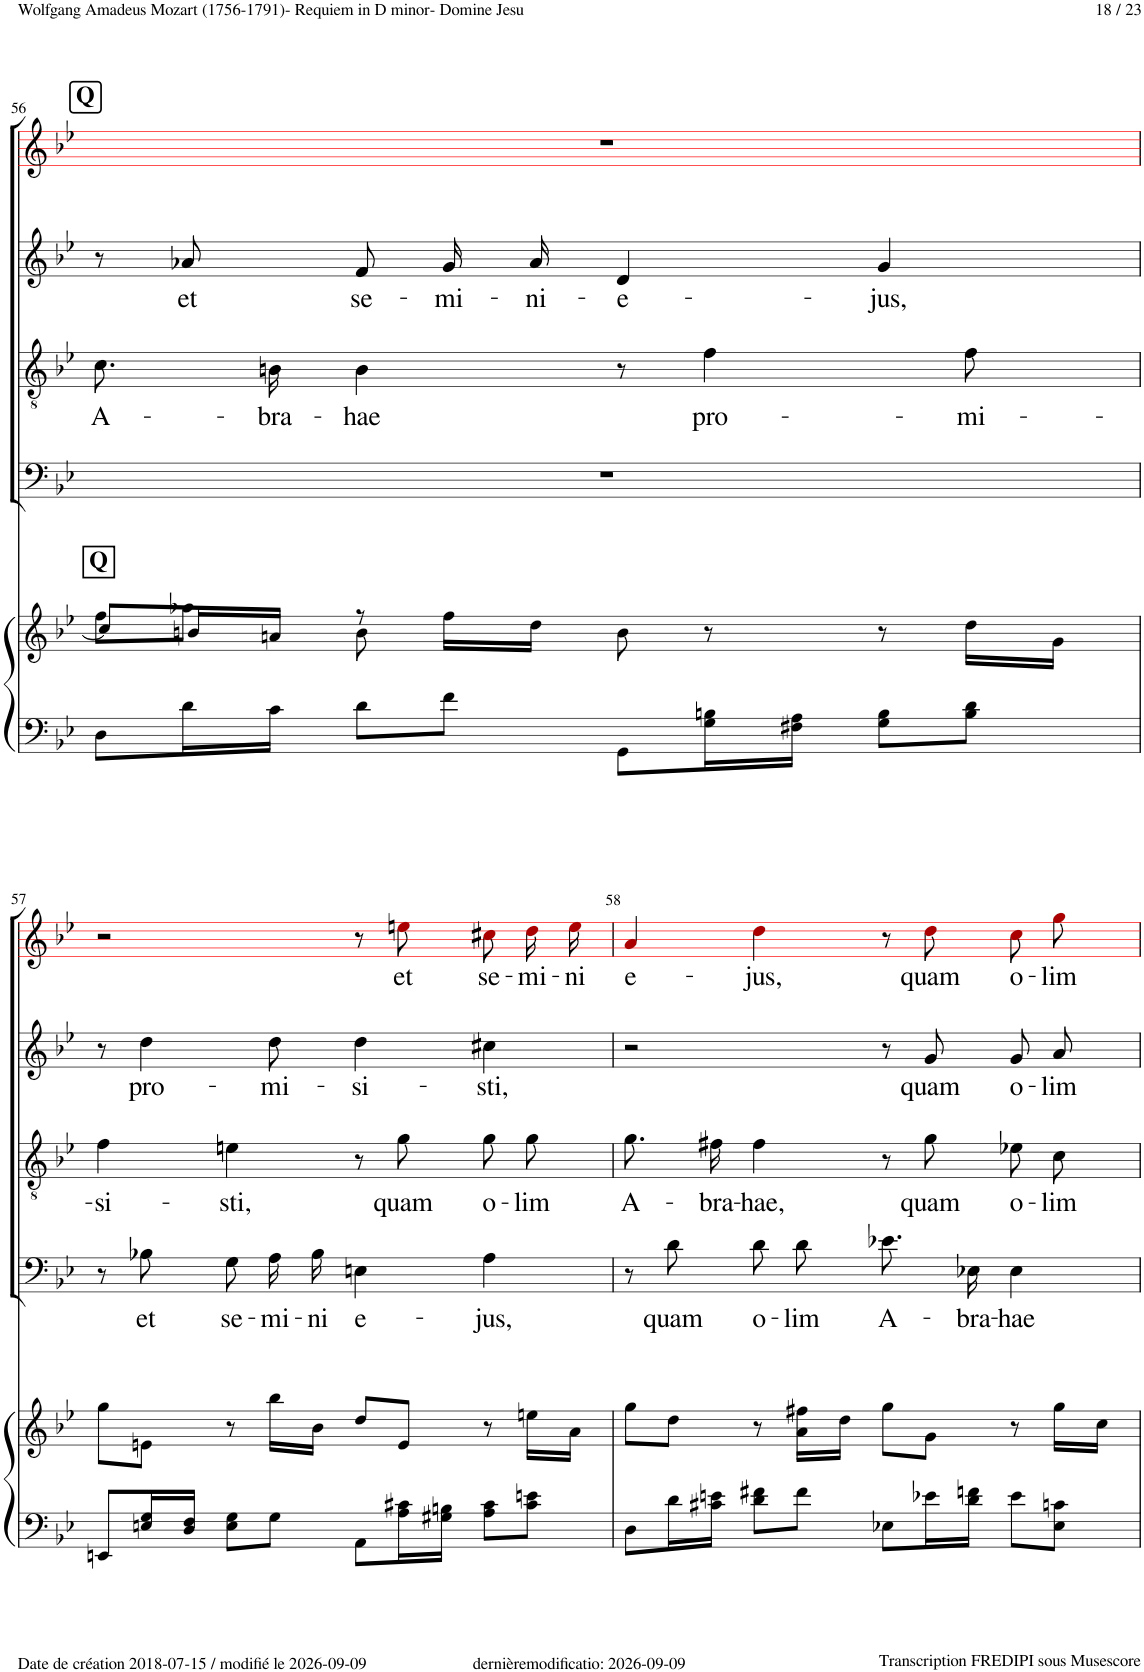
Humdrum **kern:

**kern	**kern	**kern	**text	**kern	**text	**kern	**text	**kern	**text
*part5	*part5	*part4	*part4	*part3	*part3	*part2	*part2	*part1	*part1
*staff6	*staff5	*staff4	*staff4	*staff3	*staff3	*staff2	*staff2	*staff1	*staff1
*I"Piano	*	*I"Bass	*	*I"Tenor	*	*I"Alto	*	*I"Soprano	*
*I'Pno	*	*	*	*	*	*	*	*	*
!!LO:PB:g=z
*clefF4	*clefG2	*clefF4	*	*clefGv2	*	*clefG2	*	*clefG2	*
*	*	*	*	*	*	*	*	*ITrd1c2	*
*k[b-e-]	*k[b-e-]	*k[b-e-]	*	*k[b-e-]	*	*k[b-e-]	*	*k[b-e-]	*
*M4/4	*M4/4	*M4/4	*	*M4/4	*	*M4/4	*	*M4/4	*
*met(c)	*met(c)	*met(c)	*	*met(c)	*	*met(c)	*	*met(c)	*
!!LO:REH:place=s1:a:B:cj:fs=14:t=Q
=56	=56	=56	=56	=56	=56	=56	=56	=56	=56
*	*^	*	*	*	*	*	*	*	*
!	!LO:TX:a:B:t=Q	!	!	!	!	!	!	!	!	!
!	!	!	!	!	!	!LO:LY:b	!	!	!	!
8D\L	8cc/L]	8ff\L	1r	.	8.c!\L	A-	8r	.	1r	.
!	!	!	!	!	!	!	!	!LO:LY:b	!	!
16d\L	16bn/L	8aa-X\J	.	.	.	.	8a-X!/	et	.	.
!	!	!	!	!	!	!LO:LY:b	!	!	!	!
16c\JJ	16an/JJ	.	.	.	16Bn!\Jk	-bra-	.	.	.	.
!	!	!	!	!	!	!LO:LY:b	!	!LO:LY:b	!	!
8d\L	8r	8b\	.	.	4B!\	-hae	8f!/L	se-	.	.
!	!	!	!	!	!	!	!	!LO:LY:b	!	!
8f\J	16ff\LL	2ryy	.	.	.	.	16g!/L	-mi-	.	.
!	!	!	!	!	!	!	!	!LO:LY:b	!	!
.	16dd\JJ	.	.	.	.	.	16a-!/JJ	-ni-	.	.
!	!	!	!	!	!	!	!	!LO:LY:b	!	!
8GG\L	8b\	.	.	.	8r	.	4d!/	-e-	.	.
!	!	!	!	!	!	!LO:LY:b	!	!	!	!
16G\ 16Bn\L	8r	.	.	.	4f!\	pro-	.	.	.	.
16F#X\ 16A\JJ	.	.	.	.	.	.	.	.	.	.
!	!	!	!	!	!	!	!	!LO:LY:b	!	!
8G\ 8B\L	8r	.	.	.	.	.	4g!/	-jus,	.	.
!	!	!	!	!	!	!LO:LY:b	!	!	!	!
8B\ 8d\J	16dd\LL	8ryy	.	.	8f!\	-mi-	.	.	.	.
.	16g\JJ	.	.	.	.	.	.	.	.	.
*	*v	*v	*	*	*	*	*	*	*	*
!!LO:LB:g=z
=57	=57	=57	=57	=57	=57	=57	=57	=57	=57
!	!	!	!	!	!LO:LY:b	!	!	!	!
8EEn/L	8gg\L	8r	.	4f!\	-si-	8r	.	2r	.
!	!	!	!LO:LY:b	!	!	!	!LO:LY:b	!	!
16En/ 16G/L	8en\J	8B-X!\	et	.	.	4dd!\	pro-	.	.
16D/ 16F/JJ	.	.	.	.	.	.	.	.	.
!	!	!	!LO:LY:b	!	!LO:LY:b	!	!	!	!
8E\ 8G\L	8r	8G!\L	se-	4en!\	-sti,	.	.	.	.
!	!	!	!LO:LY:b	!	!	!	!LO:LY:b	!	!
8G\J	16bb-\LL	16A!\L	-mi-	.	.	8dd!\	-mi-	.	.
!	!	!	!LO:LY:b	!	!	!	!	!	!
.	16b-\JJ	16B-!\JJ	-ni	.	.	.	.	.	.
!	!	!	!LO:LY:b	!	!	!	!LO:LY:b	!	!
8AA\L	8dd/L	4En!\	e-	8r	.	4dd!\	-si-	8r	.
!	!	!	!	!	!LO:LY:b	!	!	!	!LO:LY:b
16A\ 16c#X\L	8e/J	.	.	8g!\	quam	.	.	8een!i\	et
16G#X\ 16Bn\JJ	.	.	.	.	.	.	.	.	.
!	!	!	!LO:LY:b	!	!LO:LY:b	!	!LO:LY:b	!	!LO:LY:b
8A\ 8c#\L	8r	4A!\	-jus,	8g!\L	o-	4cc#X!\	-sti,	8cc#X!i\L	se-
!	!	!	!	!	!LO:LY:b	!	!	!	!LO:LY:b
8c#\ 8en\J	16een\LL	.	.	8g!\J	-lim	.	.	16dd!i\L	-mi-
!	!	!	!	!	!	!	!	!	!LO:LY:b
.	16a\JJ	.	.	.	.	.	.	16ee!i\JJ	-ni
=58	=58	=58	=58	=58	=58	=58	=58	=58	=58
!	!	!	!	!	!LO:LY:b	!	!	!	!LO:LY:b
8D\L	8gg\L	8r	.	8.g!\L	A-	2r	.	4a!i/	e-
!	!	!	!LO:LY:b	!	!	!	!	!	!
16d\L	8dd\J	8d!\	quam	.	.	.	.	.	.
!	!	!	!	!	!LO:LY:b	!	!	!	!
16c#X\ 16en\JJ	.	.	.	16f#X!\Jk	-bra-	.	.	.	.
!	!	!	!LO:LY:b	!	!LO:LY:b	!	!	!	!LO:LY:b
8d\ 8f#X\L	8r	8d!\L	o-	4f#!\	-hae,	.	.	4dd!i\	-jus,
!	!	!	!LO:LY:b	!	!	!	!	!	!
8f#\J	16a\ 16ff#X\LL	8d!\J	-lim	.	.	.	.	.	.
.	16dd\JJ	.	.	.	.	.	.	.	.
!	!	!	!LO:LY:b	!	!	!	!	!	!
8E-X\L	8gg\L	8.e-X!\L	A-	8r	.	8r	.	8r	.
!	!	!	!	!	!LO:LY:b	!	!LO:LY:b	!	!LO:LY:b
16e-X\L	8g\J	.	.	8g!\	quam	8g!/	quam	8dd!i\	quam
!	!	!	!LO:LY:b	!	!	!	!	!	!
16d\ 16fn\JJ	.	16E-X!\Jk	-bra-	.	.	.	.	.	.
!	!	!	!LO:LY:b	!	!LO:LY:b	!	!LO:LY:b	!	!LO:LY:b
8e-\L	8r	4E-!\	-hae	8e-X!\L	o-	8g!/L	o-	8cc!i\L	o-
!	!	!	!	!	!LO:LY:b	!	!LO:LY:b	!	!LO:LY:b
8E-\ 8cn\J	16gg\LL	.	.	8c!\J	-lim	8a!/J	-lim	8gg!i\J	-lim
.	16cc\JJ	.	.	.	.	.	.	.	.
=	=	=	=	=	=	=	=	=	=
*-	*-	*-	*-	*-	*-	*-	*-	*-	*-
